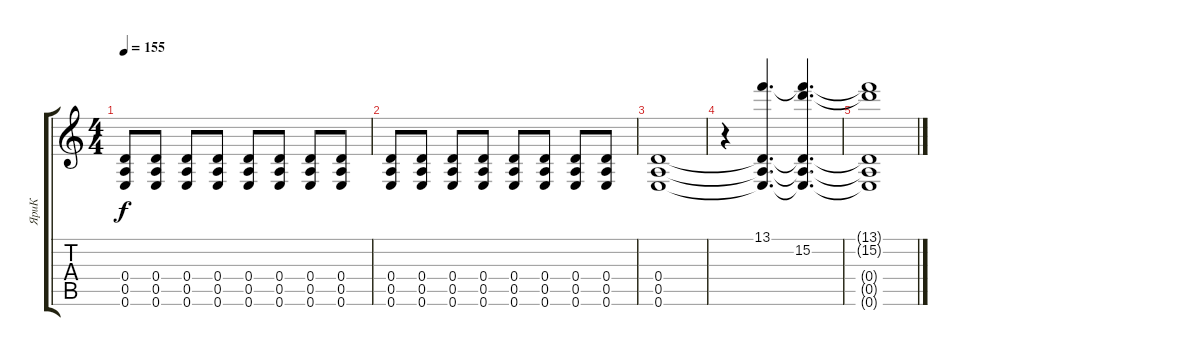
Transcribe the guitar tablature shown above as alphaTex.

\track ("ЯриК" "ЯриК") {instrument distortionguitar}
\staff {score tabs}
\tuning (E4 B3 G3 D3 A2 E2) {hide}
\ts (4 4)
\tempo 155
\clef g2
\ks c
(0.4 0.5 0.6).8{dy f} (0.4 0.5 0.6).8 (0.4 0.5 0.6).8 (0.4 0.5 0.6).8 (0.4 0.5 0.6).8 (0.4 0.5 0.6).8 (0.4 0.5 0.6).8 (0.4 0.5 0.6).8 |
(0.4 0.5 0.6).8 (0.4 0.5 0.6).8 (0.4 0.5 0.6).8 (0.4 0.5 0.6).8 (0.4 0.5 0.6).8 (0.4 0.5 0.6).8 (0.4 0.5 0.6).8 (0.4 0.5 0.6).8 |
(0.4 0.5 0.6).1 |
r.4 (13.1 0.4{t} 0.5{t} 0.6{t}).4{d} (13.1{t} 15.2 0.4{t} 0.5{t} 0.6{t}).4{d} |
(13.1{t} 15.2{t} 0.4{t} 0.5{t} 0.6{t}).1{volume 5}
